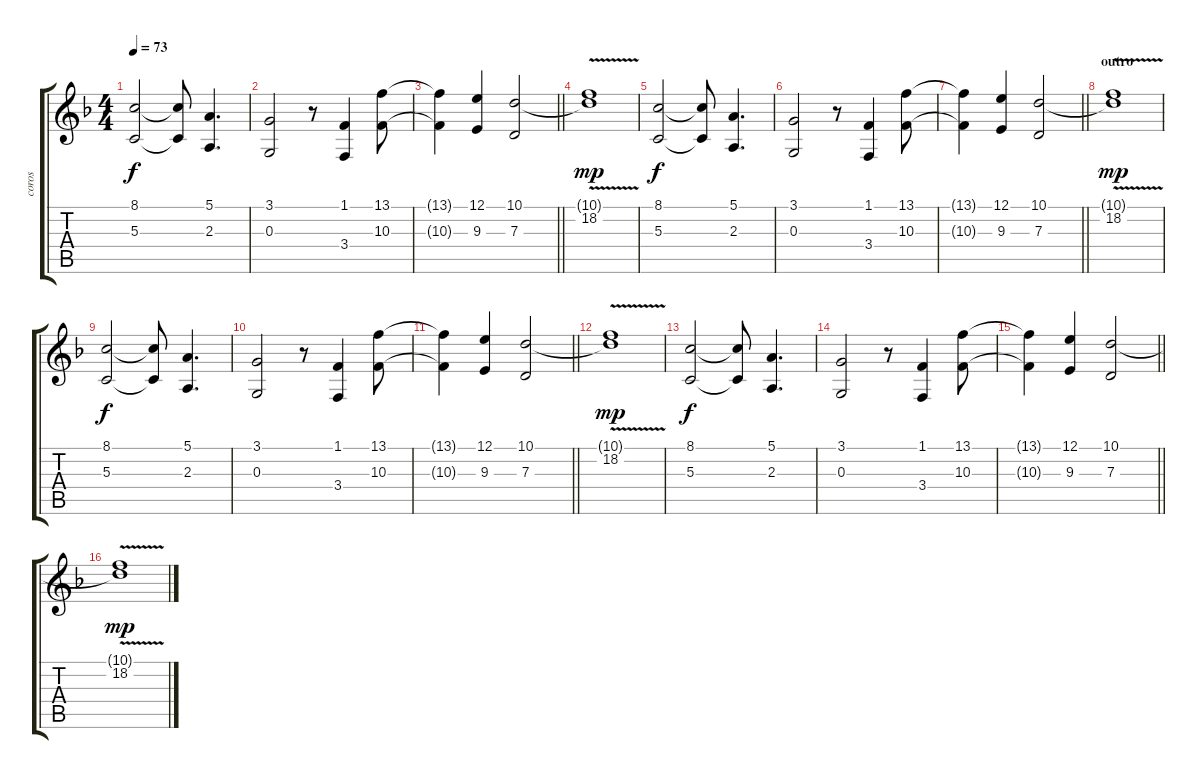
\track ("coros" "coros") {instrument choiraahs}
\staff {score tabs}
\tuning (E4 B3 G3 D3 A2 E2) {hide}
\ts (4 4)
\tempo 73
\clef g2
\ks f
(8.1 5.3).2{dy f} (8.1{t} 5.3{t}).8 (5.1 2.3).4{d} |
(3.1 0.3).2 r.8 (1.1 3.4).4 (13.1 10.3).8 |
\barLineRight lightlight
(13.1{t} 10.3{t}).4 (12.1 9.3).4 (10.1 7.3).2 |
(10.1{t} 18.2{v}).1{dy mp} |
(8.1 5.3).2{dy f} (8.1{t} 5.3{t}).8 (5.1 2.3).4{d} |
(3.1 0.3).2 r.8 (1.1 3.4).4 (13.1 10.3).8 |
\barLineRight lightlight
(13.1{t} 10.3{t}).4 (12.1 9.3).4 (10.1 7.3).2 |
\section ("" "outro")
(10.1{t} 18.2{v}).1{dy mp} |
(8.1 5.3).2{dy f} (8.1{t} 5.3{t}).8 (5.1 2.3).4{d} |
(3.1 0.3).2 r.8 (1.1 3.4).4 (13.1 10.3).8 |
\barLineRight lightlight
(13.1{t} 10.3{t}).4 (12.1 9.3).4 (10.1 7.3).2 |
(10.1{t} 18.2{v}).1{dy mp} |
(8.1 5.3).2{dy f} (8.1{t} 5.3{t}).8 (5.1 2.3).4{d} |
(3.1 0.3).2 r.8 (1.1 3.4).4 (13.1 10.3).8 |
\barLineRight lightlight
(13.1{t} 10.3{t}).4 (12.1 9.3).4 (10.1 7.3).2 |
(10.1{t} 18.2{v}).1{dy mp}
